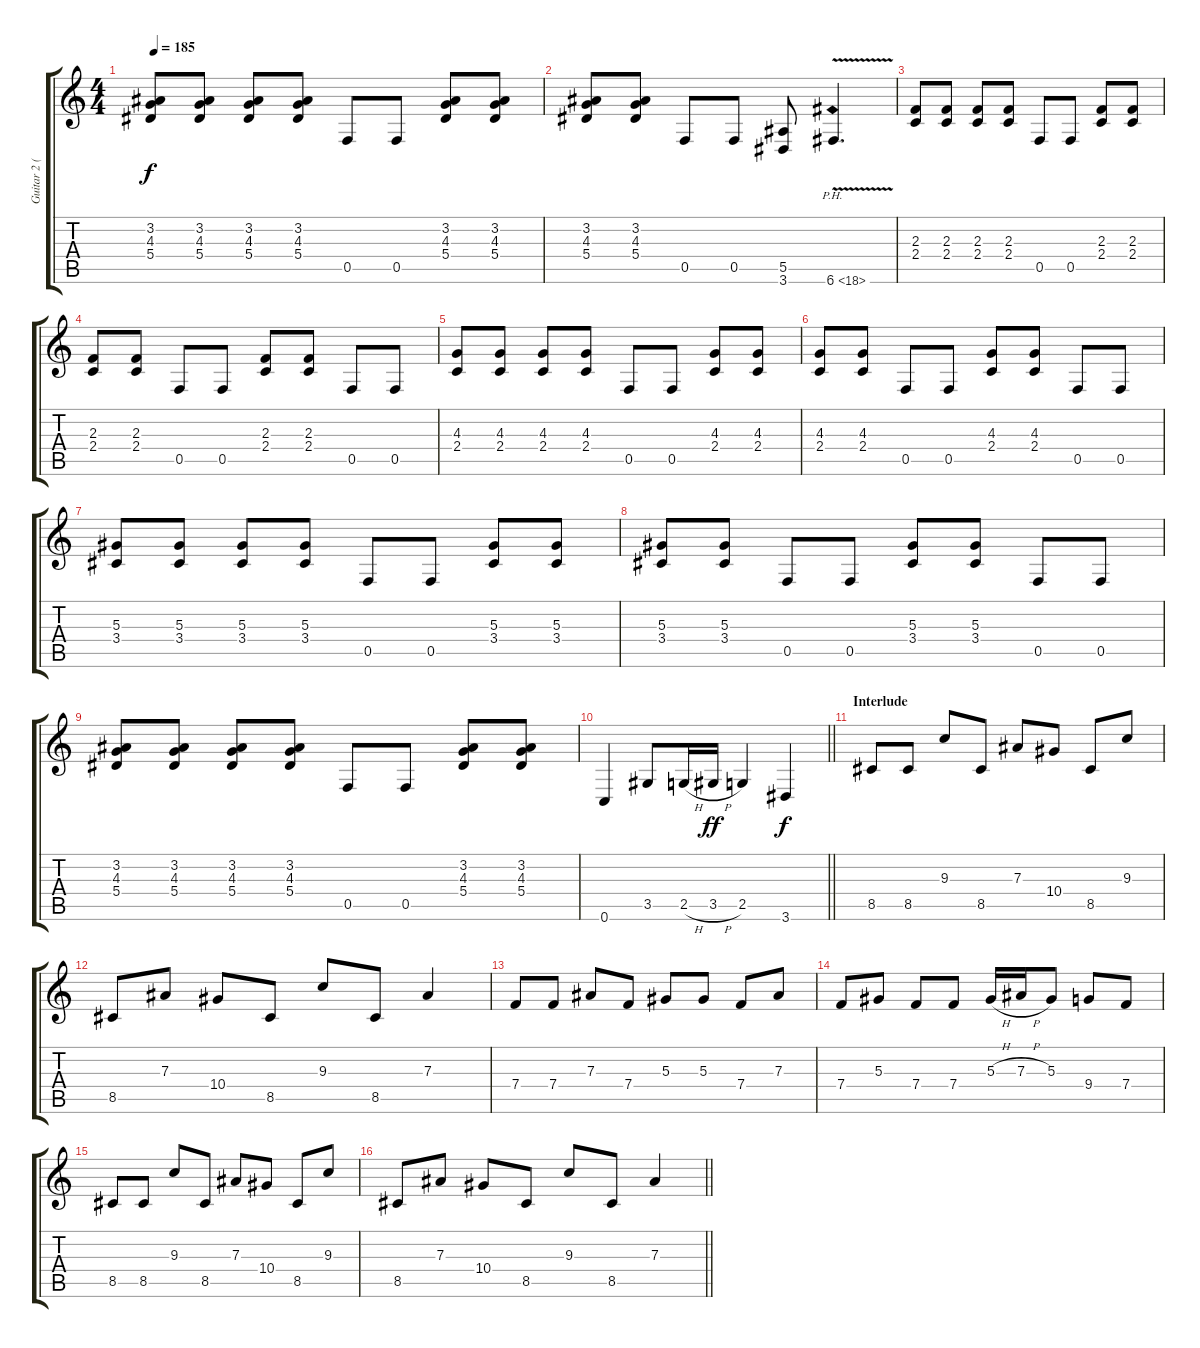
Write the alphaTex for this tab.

\track ("Guitar 2 (Lead)" "Guitar 2 (") {instrument distortionguitar}
\staff {score tabs}
\tuning (C4 G3 Eb3 Bb2 F2 C2) {hide}
\ts (4 4)
\tempo 185
\clef g2
\ks c
(3.2 4.3 5.4).8{dy f} (3.2 4.3 5.4).8 (3.2 4.3 5.4).8 (3.2 4.3 5.4).8 0.5.8 0.5.8 (3.2 4.3 5.4).8 (3.2 4.3 5.4).8 |
(3.2 4.3 5.4).8 (3.2 4.3 5.4).8 0.5.8 0.5.8 (5.5 3.6).8 6.6{ph 12 v}.4{d} |
(2.3 2.4).8 (2.3 2.4).8 (2.3 2.4).8 (2.3 2.4).8 0.5.8 0.5.8 (2.3 2.4).8 (2.3 2.4).8 |
(2.3 2.4).8 (2.3 2.4).8 0.5.8 0.5.8 (2.3 2.4).8 (2.3 2.4).8 0.5.8 0.5.8 |
(4.3 2.4).8 (4.3 2.4).8 (4.3 2.4).8 (4.3 2.4).8 0.5.8 0.5.8 (4.3 2.4).8 (4.3 2.4).8 |
(4.3 2.4).8 (4.3 2.4).8 0.5.8 0.5.8 (4.3 2.4).8 (4.3 2.4).8 0.5.8 0.5.8 |
(5.3 3.4).8 (5.3 3.4).8 (5.3 3.4).8 (5.3 3.4).8 0.5.8 0.5.8 (5.3 3.4).8 (5.3 3.4).8 |
(5.3 3.4).8 (5.3 3.4).8 0.5.8 0.5.8 (5.3 3.4).8 (5.3 3.4).8 0.5.8 0.5.8 |
(3.2 4.3 5.4).8 (3.2 4.3 5.4).8 (3.2 4.3 5.4).8 (3.2 4.3 5.4).8 0.5.8 0.5.8 (3.2 4.3 5.4).8 (3.2 4.3 5.4).8 |
\barLineRight lightlight
0.6.4 3.5.8 2.5{h}.16 3.5{h}.16{dy ff} 2.5.4 3.6.4{dy f} |
\section ("" "Interlude")
8.5.8 8.5.8 9.3.8 8.5.8 7.3.8 10.4.8 8.5.8 9.3.8 |
8.5.8 7.3.8 10.4.8 8.5.8 9.3.8 8.5.8 7.3.4 |
7.4.8 7.4.8 7.3.8 7.4.8 5.3.8 5.3.8 7.4.8 7.3.8 |
7.4.8 5.3.8 7.4.8 7.4.8 5.3{h}.16 7.3{h}.16 5.3.8 9.4.8 7.4.8 |
8.5.8 8.5.8 9.3.8 8.5.8 7.3.8 10.4.8 8.5.8 9.3.8 |
\barLineRight lightlight
8.5.8 7.3.8 10.4.8 8.5.8 9.3.8 8.5.8 7.3.4
